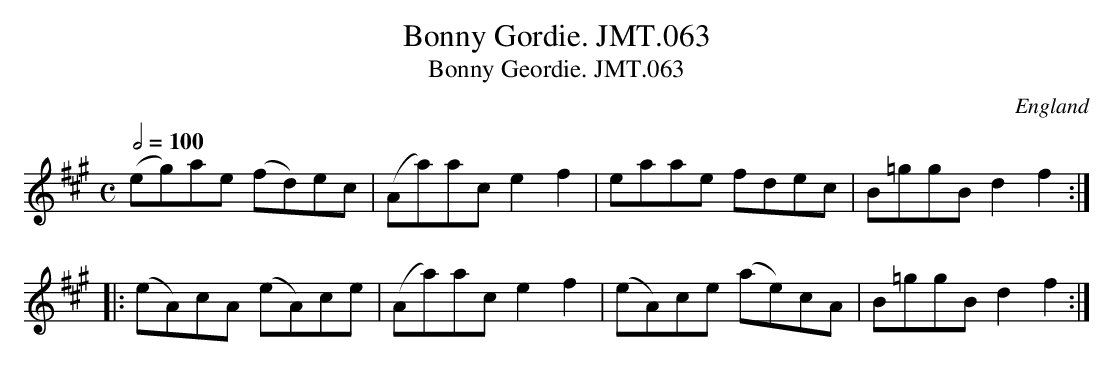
X:1
T:Bonny Gordie. JMT.063
T:Bonny Geordie. JMT.063
L:1/8
M:C
O:England
Q:1/2=100
K:A
(eg)ae (fd)ec|(Aa)ac e2f2|eaae fdec|B=ggBd2f2:|!
|:(eA)cA (eA)ce|(Aa)ace2f2|(eA)ce (ae)cA|B=ggB d2f2:|
